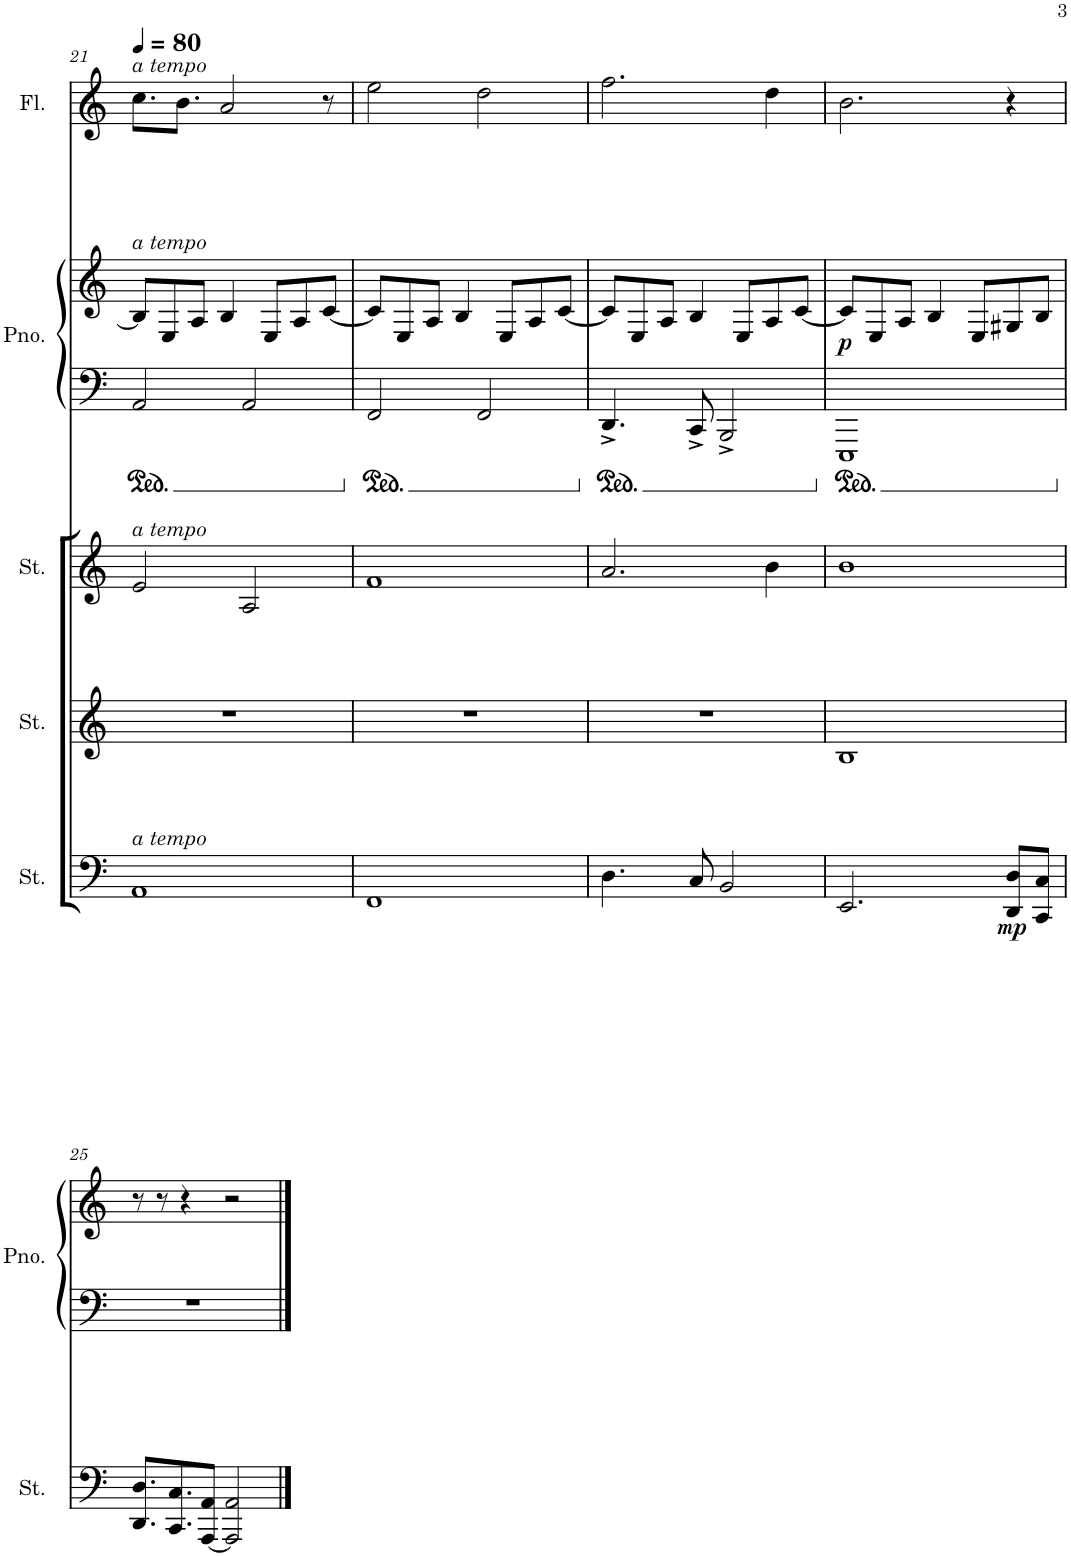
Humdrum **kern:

**kern	**dynam	**kern	**kern	**kern	**kern	**dynam	**kern
*part5	*part5	*part4	*part3	*part2	*part2	*part2	*part1
*staff6	*staff6	*staff5	*staff4	*staff3	*staff2	*staff2/3	*staff1
*I"Strings	*	*I"Strings	*I"Strings	*I"Piano	*	*	*I"Flute
*I'St.	*	*I'St.	*I'St.	*I'Pno.	*	*	*I'Fl.
!!LO:PB:g=z
*clefF4	*	*clefG2	*clefG2	*clefF4	*clefG2	*	*clefG2
*k[]	*	*k[]	*k[]	*k[]	*k[]	*	*k[]
*M4/4	*	*M4/4	*M4/4	*M4/4	*M4/4	*	*M4/4
*MM80	*	*MM80	*MM80	*MM80	*MM80	*	*MM80
=21	=21	=21	=21	=21	=21	=21	=21
!	!	!	!	!	!	!	!LO:TX:a:i:t=a tempo
!	!	!	!	!	!LO:TX:a:i:t=a tempo	!	!
!	!	!	!LO:TX:a:i:t=a tempo	!	!	!	!
!LO:TX:a:i:t=a tempo	!	!	!	!	!	!	!
1AA	.	1r	2e/	2AA/	8B/L]	.	8.cc\L
.	.	.	.	.	8E/	.	.
.	.	.	.	.	.	.	8.b\J
.	.	.	.	.	8A/J	.	.
.	.	.	.	.	4B/	.	2a/
.	.	.	2A/	2AA/	.	.	.
.	.	.	.	.	8E/L	.	.
.	.	.	.	.	8A/	.	.
.	.	.	.	.	[8c/J	.	8r
=22	=22	=22	=22	=22	=22	=22	=22
1FF	.	1r	1f	2FF/	8c/L]	.	2ee\
.	.	.	.	.	8E/	.	.
.	.	.	.	.	8A/J	.	.
.	.	.	.	.	4B/	.	.
.	.	.	.	2FF/	.	.	2dd\
.	.	.	.	.	8E/L	.	.
.	.	.	.	.	8A/	.	.
.	.	.	.	.	[8c/J	.	.
=23	=23	=23	=23	=23	=23	=23	=23
4.D\	.	1r	2.a/	4.DD^/	8c/L]	.	2.ff\
.	.	.	.	.	8E/	.	.
.	.	.	.	.	8A/J	.	.
8C/	.	.	.	8CC^/	4B/	.	.
2BB/	.	.	.	2BBB^/	.	.	.
.	.	.	.	.	8E/L	.	.
.	.	.	4b\	.	8A/	.	4dd\
.	.	.	.	.	[8c/J	.	.
=24	=24	=24	=24	=24	=24	=24	=24
!	!	!	!	!	!	!LO:DY:b	!
2.EE/	.	1B	1b	1EEE	8c/L]	p	2.b\
.	.	.	.	.	8E/	.	.
.	.	.	.	.	8A/J	.	.
.	.	.	.	.	4B/	.	.
.	.	.	.	.	8E/L	.	.
!	!LO:DY:b	!	!	!	!	!	!
8DD/ 8D/L	mp	.	.	.	8G#X/	.	4r
8CC/ 8C/J	.	.	.	.	8B/J	.	.
!!LO:LB:g=z
=25	=25	=25	=25	=25	=25	=25	=25
8.DD/ 8.D/L	.	1r	1r	1r	8r	.	1r
.	.	.	.	.	8r	.	.
8.CC/ 8.C/	.	.	.	.	.	.	.
.	.	.	.	.	4r	.	.
[8AAA/ 8AA/J	.	.	.	.	.	.	.
2AAA/] 2AA/	.	.	.	.	2r	.	.
==	==	==	==	==	==	==	==
*-	*-	*-	*-	*-	*-	*-	*-
